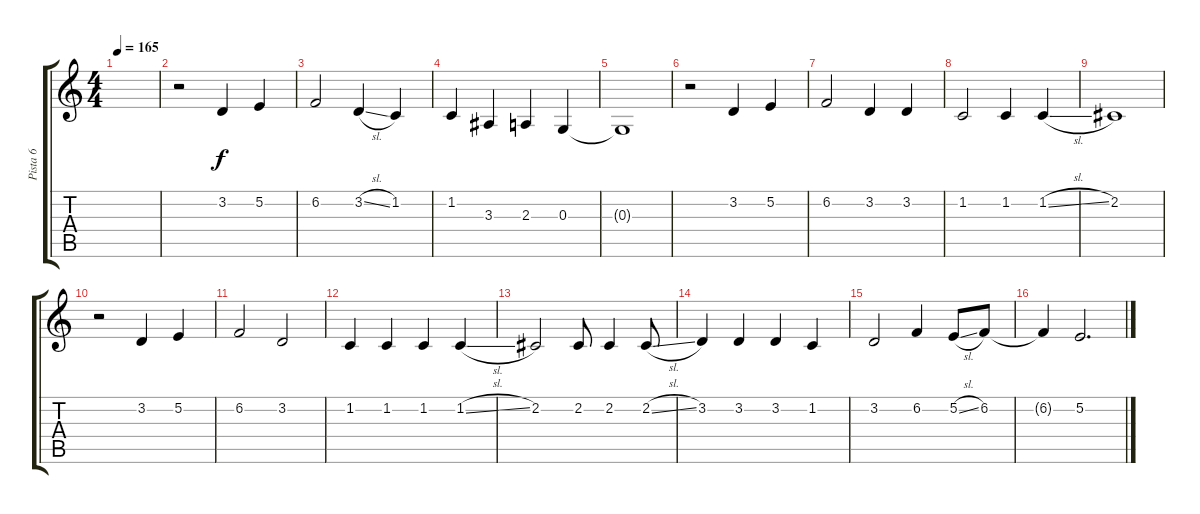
\track ("Pista 6" "Pista 6") {instrument electricgrandpiano}
\staff {score tabs}
\tuning (E4 B3 G3 D3 A2 E2) {hide}
\ts (4 4)
\tempo 165
\clef g2
\ks c
|
r.2 3.2.4 5.2.4 |
6.2.2 3.2{sl}.4 1.2.4 |
1.2.4 3.3.4 2.3.4 0.3.4 |
0.3{t}.1 |
r.2 3.2.4 5.2.4 |
6.2.2 3.2.4 3.2.4 |
1.2.2 1.2.4 1.2{sl}.4 |
2.2.1 |
r.2 3.2.4 5.2.4 |
6.2.2 3.2.2 |
1.2.4 1.2.4 1.2.4 1.2{sl}.4 |
2.2.2 2.2.8 2.2.4 2.2{sl}.8 |
3.2.4 3.2.4 3.2.4 1.2.4 |
3.2.2 6.2.4 5.2{sl}.8 6.2.8 |
6.2{t}.4 5.2.2{d}
